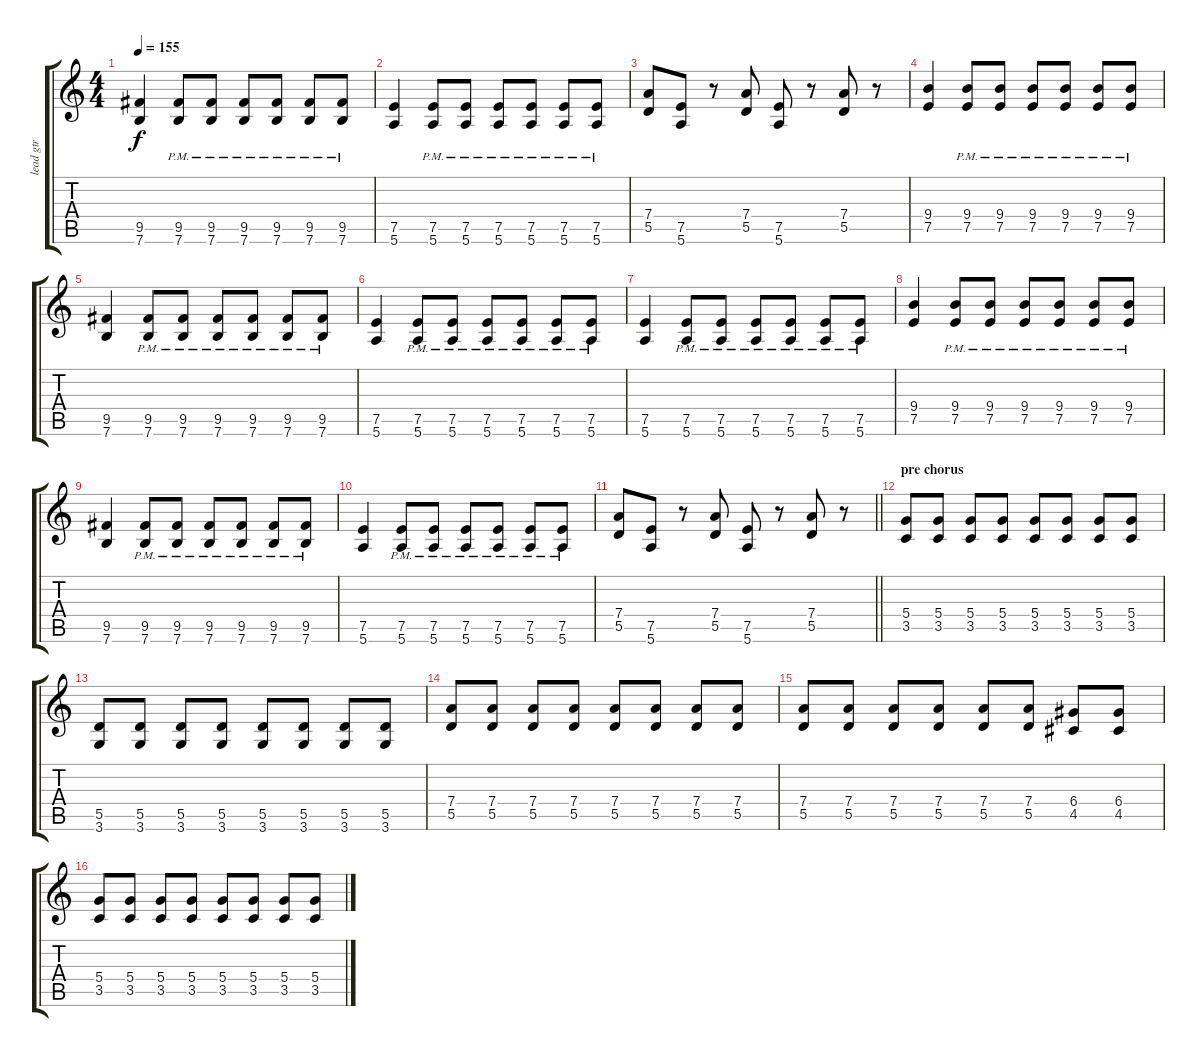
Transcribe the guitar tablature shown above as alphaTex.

\track ("lead gtr" "lead gtr") {instrument overdrivenguitar}
\staff {score tabs}
\tuning (E4 B3 G3 D3 A2 E2) {hide}
\ts (4 4)
\tempo 155
\clef g2
\ks c
(9.5 7.6).4{dy f} (9.5{pm} 7.6{pm}).8 (9.5{pm} 7.6{pm}).8 (9.5{pm} 7.6{pm}).8 (9.5{pm} 7.6{pm}).8 (9.5{pm} 7.6{pm}).8 (9.5{pm} 7.6{pm}).8 |
(7.5 5.6).4 (7.5{pm} 5.6{pm}).8 (7.5{pm} 5.6{pm}).8 (7.5{pm} 5.6{pm}).8 (7.5{pm} 5.6{pm}).8 (7.5{pm} 5.6{pm}).8 (7.5{pm} 5.6{pm}).8 |
(7.4 5.5).8 (7.5 5.6).8 r.8 (7.4 5.5).8 (7.5 5.6).8 r.8 (7.4 5.5).8 r.8 |
(9.4 7.5).4 (9.4{pm} 7.5{pm}).8 (9.4{pm} 7.5{pm}).8 (9.4{pm} 7.5{pm}).8 (9.4{pm} 7.5{pm}).8 (9.4{pm} 7.5{pm}).8 (9.4{pm} 7.5{pm}).8 |
(9.5 7.6).4 (9.5{pm} 7.6{pm}).8 (9.5{pm} 7.6{pm}).8 (9.5{pm} 7.6{pm}).8 (9.5{pm} 7.6{pm}).8 (9.5{pm} 7.6{pm}).8 (9.5{pm} 7.6{pm}).8 |
(7.5 5.6).4 (7.5{pm} 5.6{pm}).8 (7.5{pm} 5.6{pm}).8 (7.5{pm} 5.6{pm}).8 (7.5{pm} 5.6{pm}).8 (7.5{pm} 5.6{pm}).8 (7.5{pm} 5.6{pm}).8 |
(7.5 5.6).4 (7.5{pm} 5.6{pm}).8 (7.5{pm} 5.6{pm}).8 (7.5{pm} 5.6{pm}).8 (7.5{pm} 5.6{pm}).8 (7.5{pm} 5.6{pm}).8 (7.5{pm} 5.6{pm}).8 |
(9.4 7.5).4 (9.4{pm} 7.5{pm}).8 (9.4{pm} 7.5{pm}).8 (9.4{pm} 7.5{pm}).8 (9.4{pm} 7.5{pm}).8 (9.4{pm} 7.5{pm}).8 (9.4{pm} 7.5{pm}).8 |
(9.5 7.6).4 (9.5{pm} 7.6{pm}).8 (9.5{pm} 7.6{pm}).8 (9.5{pm} 7.6{pm}).8 (9.5{pm} 7.6{pm}).8 (9.5{pm} 7.6{pm}).8 (9.5{pm} 7.6{pm}).8 |
(7.5 5.6).4 (7.5{pm} 5.6{pm}).8 (7.5{pm} 5.6{pm}).8 (7.5{pm} 5.6{pm}).8 (7.5{pm} 5.6{pm}).8 (7.5{pm} 5.6{pm}).8 (7.5{pm} 5.6{pm}).8 |
\barLineRight lightlight
(7.4 5.5).8 (7.5 5.6).8 r.8 (7.4 5.5).8 (7.5 5.6).8 r.8 (7.4 5.5).8 r.8 |
\section ("" "pre chorus")
(5.4 3.5).8 (5.4 3.5).8 (5.4 3.5).8 (5.4 3.5).8 (5.4 3.5).8 (5.4 3.5).8 (5.4 3.5).8 (5.4 3.5).8 |
(5.5 3.6).8 (5.5 3.6).8 (5.5 3.6).8 (5.5 3.6).8 (5.5 3.6).8 (5.5 3.6).8 (5.5 3.6).8 (5.5 3.6).8 |
(7.4 5.5).8 (7.4 5.5).8 (7.4 5.5).8 (7.4 5.5).8 (7.4 5.5).8 (7.4 5.5).8 (7.4 5.5).8 (7.4 5.5).8 |
(7.4 5.5).8 (7.4 5.5).8 (7.4 5.5).8 (7.4 5.5).8 (7.4 5.5).8 (7.4 5.5).8 (6.4 4.5).8 (6.4 4.5).8 |
(5.4 3.5).8 (5.4 3.5).8 (5.4 3.5).8 (5.4 3.5).8 (5.4 3.5).8 (5.4 3.5).8 (5.4 3.5).8 (5.4 3.5).8
